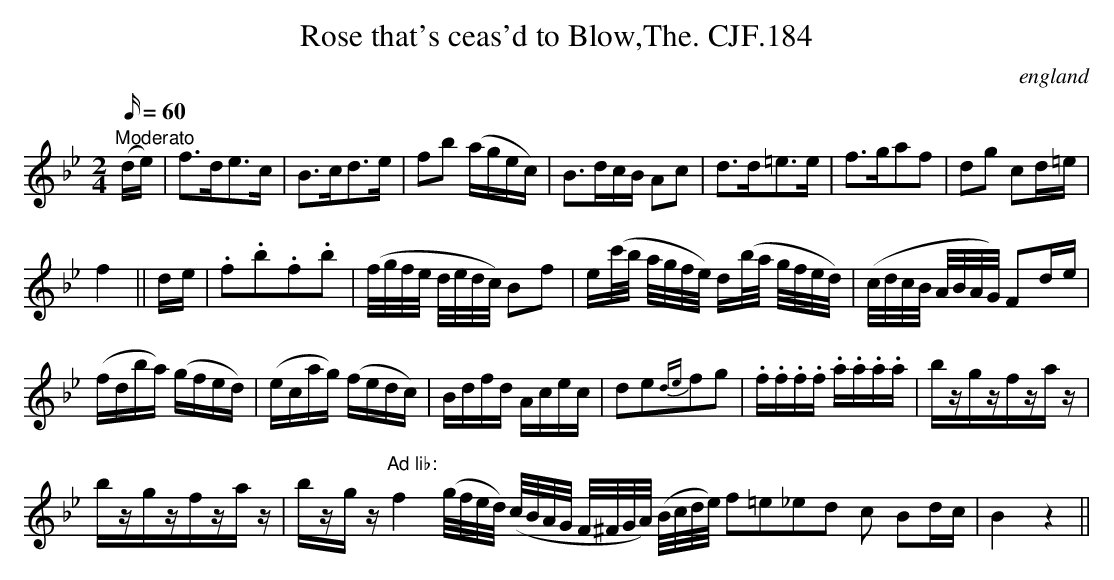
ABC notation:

X:1
T:Rose that's ceas'd to Blow,The. CJF.184
O:england
M:2/4
L:1/16
Q:60
K:Bb
"Moderato"(de)|f3de3c|B3cd3e|f2b2 (agec)|\
B3dcB A2c2|d3d=e3e|f3ga2f2|d2g2 c2d=e|
f4||de|.f2.b2.f2.b2|(f/g/f/e/ d/e/d/c/) B2f2|\
e(c'/b/ a/g/f/e/) d(b/a/ g/f/e/d/)|(c/d/c/B/ A/B/A/G/) F2de|
(fdba) (gfed)|(ecag) (fedc)|Bdfd Acec|\
d2e2{de}f2g2|.f.f.f.f .a.a.a.a|bzgzfzaz|
bzgzfzaz|bzgz"Ad lib:"hf4(g/f/e/d/) (c/B/A/G/ F/^F/G/A/)\
(B/c/d/e/) hf2=e2_e2d2 hc2 B2dc|B4z4||
